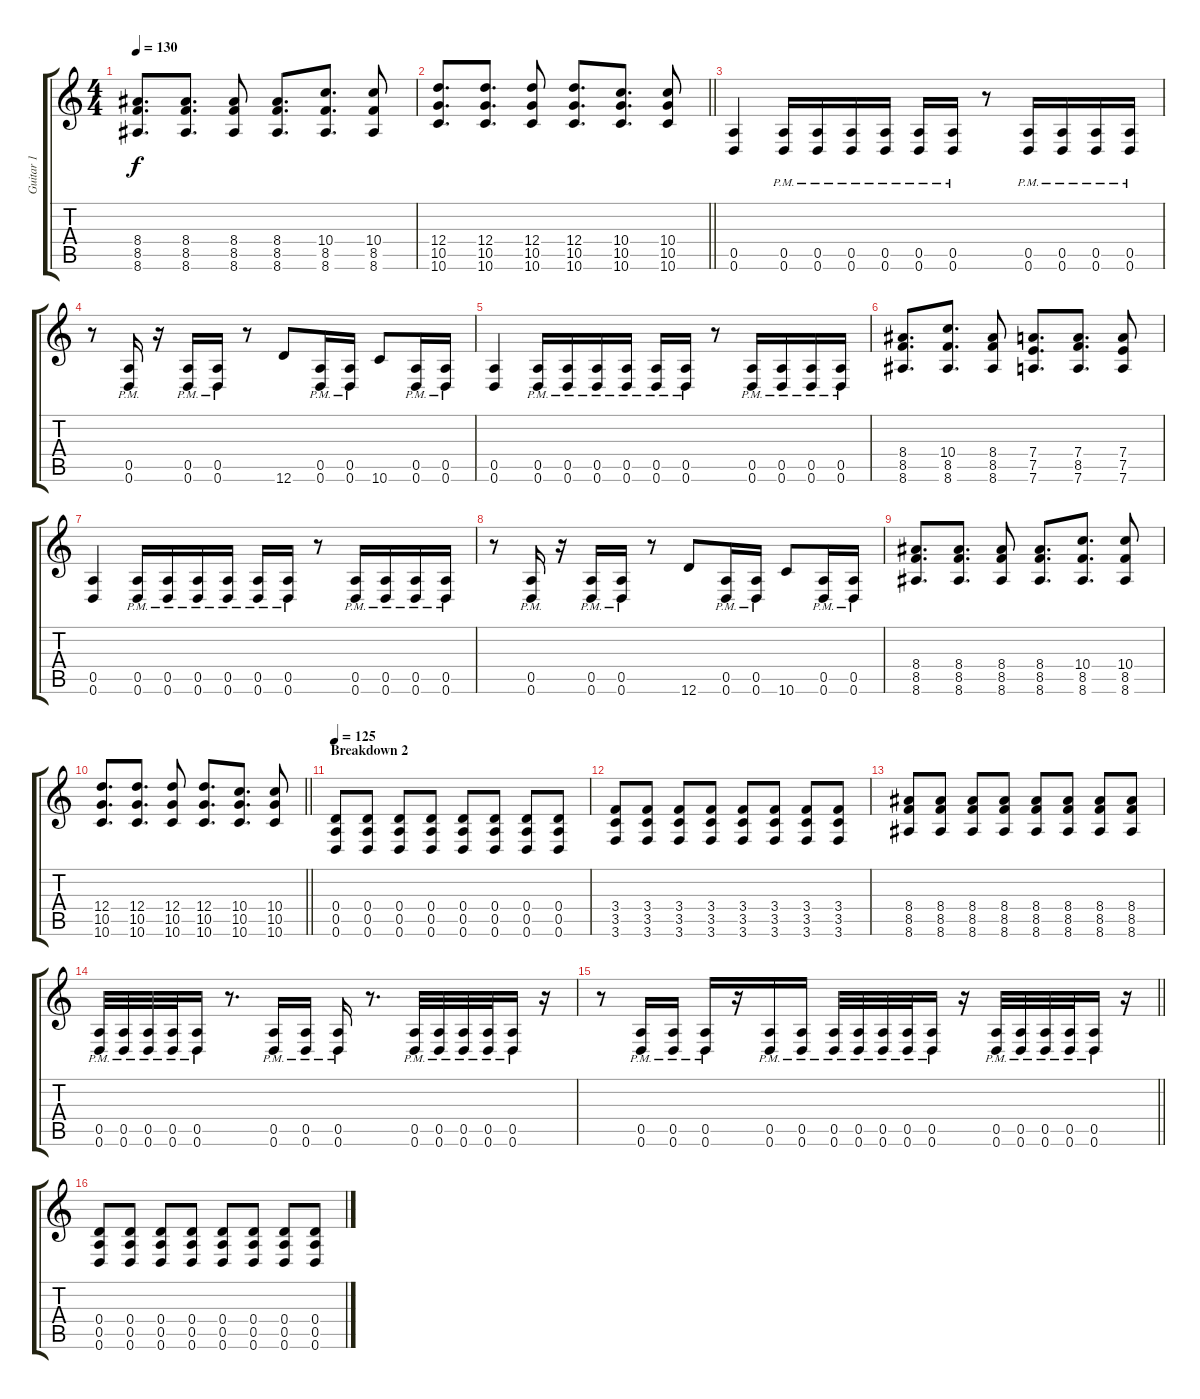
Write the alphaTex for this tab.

\track ("Guitar 1" "Guitar 1") {instrument distortionguitar}
\staff {score tabs}
\tuning (E4 B3 G3 D3 A2 D2) {hide}
\ts (4 4)
\tempo 130
\clef g2
\ks c
(8.4 8.5 8.6).8{d dy f} (8.4 8.5 8.6).8{d} (8.4 8.5 8.6).8 (8.4 8.5 8.6).8{d} (10.4 8.5 8.6).8{d} (10.4 8.5 8.6).8 |
\barLineRight lightlight
(12.4 10.5 10.6).8{d} (12.4 10.5 10.6).8{d} (12.4 10.5 10.6).8 (12.4 10.5 10.6).8{d} (10.4 10.5 10.6).8{d} (10.4 10.5 10.6).8 |
\section ("" "")
(0.5 0.6).4 (0.5{pm} 0.6{pm}).16 (0.5{pm} 0.6{pm}).16 (0.5{pm} 0.6{pm}).16 (0.5{pm} 0.6{pm}).16 (0.5{pm} 0.6{pm}).16 (0.5{pm} 0.6{pm}).16 r.8 (0.5{pm} 0.6{pm}).16 (0.5{pm} 0.6{pm}).16 (0.5{pm} 0.6{pm}).16 (0.5{pm} 0.6{pm}).16 |
r.8 (0.5{pm} 0.6{pm}).16 r.16 (0.5{pm} 0.6{pm}).16 (0.5{pm} 0.6{pm}).16 r.8 12.6.8 (0.5{pm} 0.6{pm}).16 (0.5{pm} 0.6{pm}).16 10.6.8 (0.5{pm} 0.6{pm}).16 (0.5{pm} 0.6{pm}).16 |
(0.5 0.6).4 (0.5{pm} 0.6{pm}).16 (0.5{pm} 0.6{pm}).16 (0.5{pm} 0.6{pm}).16 (0.5{pm} 0.6{pm}).16 (0.5{pm} 0.6{pm}).16 (0.5{pm} 0.6{pm}).16 r.8 (0.5{pm} 0.6{pm}).16 (0.5{pm} 0.6{pm}).16 (0.5{pm} 0.6{pm}).16 (0.5{pm} 0.6{pm}).16 |
(8.4 8.5 8.6).8{d} (10.4 8.5 8.6).8{d} (8.4 8.5 8.6).8 (7.4 7.5 7.6).8{d} (7.4 8.5 7.6).8{d} (7.4 7.5 7.6).8 |
(0.5 0.6).4 (0.5{pm} 0.6{pm}).16 (0.5{pm} 0.6{pm}).16 (0.5{pm} 0.6{pm}).16 (0.5{pm} 0.6{pm}).16 (0.5{pm} 0.6{pm}).16 (0.5{pm} 0.6{pm}).16 r.8 (0.5{pm} 0.6{pm}).16 (0.5{pm} 0.6{pm}).16 (0.5{pm} 0.6{pm}).16 (0.5{pm} 0.6{pm}).16 |
r.8 (0.5{pm} 0.6{pm}).16 r.16 (0.5{pm} 0.6{pm}).16 (0.5{pm} 0.6{pm}).16 r.8 12.6.8 (0.5{pm} 0.6{pm}).16 (0.5{pm} 0.6{pm}).16 10.6.8 (0.5{pm} 0.6{pm}).16 (0.5{pm} 0.6{pm}).16 |
(8.4 8.5 8.6).8{d} (8.4 8.5 8.6).8{d} (8.4 8.5 8.6).8 (8.4 8.5 8.6).8{d} (10.4 8.5 8.6).8{d} (10.4 8.5 8.6).8 |
\barLineRight lightlight
(12.4 10.5 10.6).8{d} (12.4 10.5 10.6).8{d} (12.4 10.5 10.6).8 (12.4 10.5 10.6).8{d} (10.4 10.5 10.6).8{d} (10.4 10.5 10.6).8 |
\section ("" "Breakdown 2")
\tempo 125
(0.4 0.5 0.6).8 (0.4 0.5 0.6).8 (0.4 0.5 0.6).8 (0.4 0.5 0.6).8 (0.4 0.5 0.6).8 (0.4 0.5 0.6).8 (0.4 0.5 0.6).8 (0.4 0.5 0.6).8 |
(3.4 3.5 3.6).8 (3.4 3.5 3.6).8 (3.4 3.5 3.6).8 (3.4 3.5 3.6).8 (3.4 3.5 3.6).8 (3.4 3.5 3.6).8 (3.4 3.5 3.6).8 (3.4 3.5 3.6).8 |
(8.4 8.5 8.6).8 (8.4 8.5 8.6).8 (8.4 8.5 8.6).8 (8.4 8.5 8.6).8 (8.4 8.5 8.6).8 (8.4 8.5 8.6).8 (8.4 8.5 8.6).8 (8.4 8.5 8.6).8 |
(0.5{pm} 0.6{pm}).32 (0.5{pm} 0.6{pm}).32 (0.5{pm} 0.6{pm}).32 (0.5{pm} 0.6{pm}).32 (0.5{pm} 0.6{pm}).16 r.8{d} (0.5{pm} 0.6{pm}).16 (0.5{pm} 0.6{pm}).16 (0.5{pm} 0.6{pm}).16 r.8{d} (0.5{pm} 0.6{pm}).32 (0.5{pm} 0.6{pm}).32 (0.5{pm} 0.6{pm}).32 (0.5{pm} 0.6{pm}).32 (0.5{pm} 0.6{pm}).16 r.16 |
\barLineRight lightlight
r.8 (0.5{pm} 0.6{pm}).16 (0.5{pm} 0.6{pm}).16 (0.5{pm} 0.6{pm}).16 r.16 (0.5{pm} 0.6{pm}).16 (0.5{pm} 0.6{pm}).16 (0.5{pm} 0.6{pm}).32 (0.5{pm} 0.6{pm}).32 (0.5{pm} 0.6{pm}).32 (0.5{pm} 0.6{pm}).32 (0.5{pm} 0.6{pm}).16 r.16 (0.5{pm} 0.6{pm}).32 (0.5{pm} 0.6{pm}).32 (0.5{pm} 0.6{pm}).32 (0.5{pm} 0.6{pm}).32 (0.5{pm} 0.6{pm}).16 r.16 |
\section ("" "")
(0.4 0.5 0.6).8 (0.4 0.5 0.6).8 (0.4 0.5 0.6).8 (0.4 0.5 0.6).8 (0.4 0.5 0.6).8 (0.4 0.5 0.6).8 (0.4 0.5 0.6).8 (0.4 0.5 0.6).8
